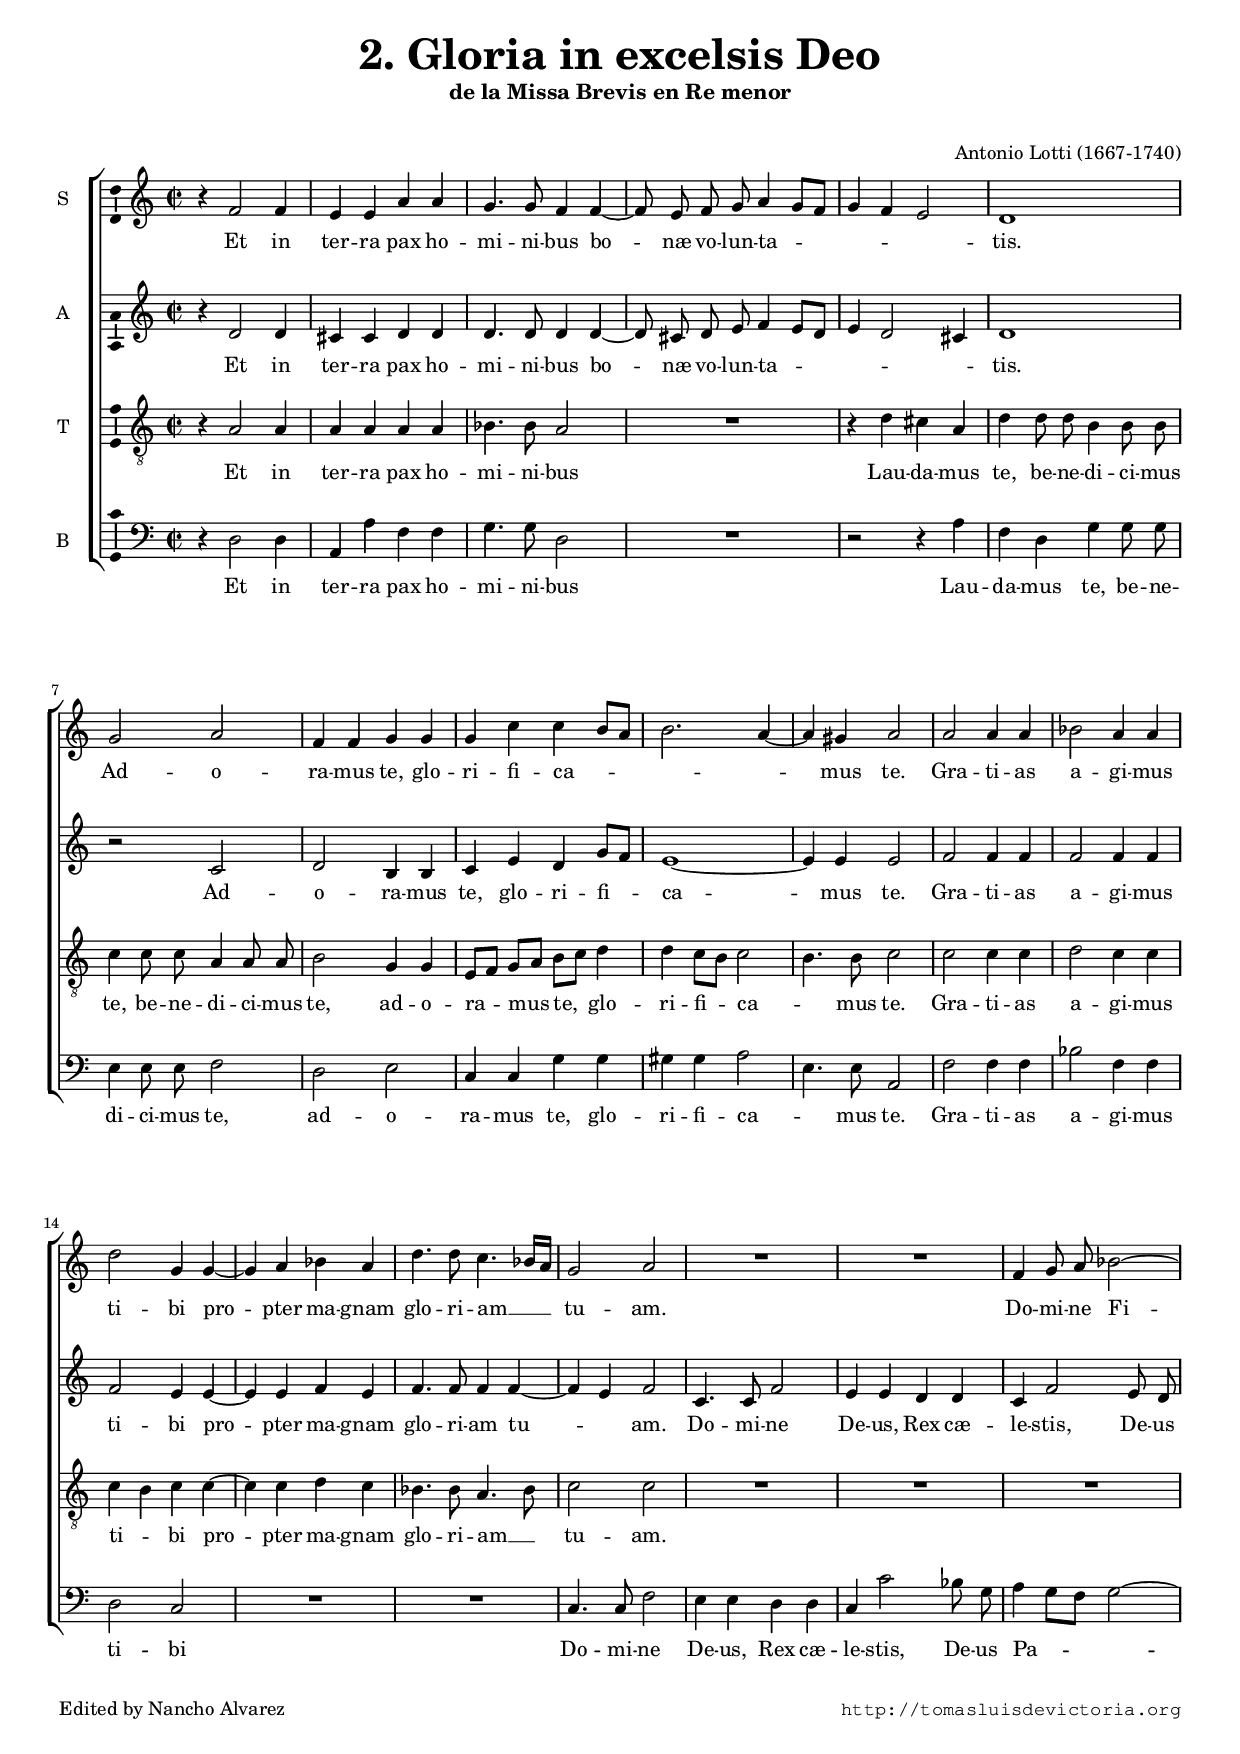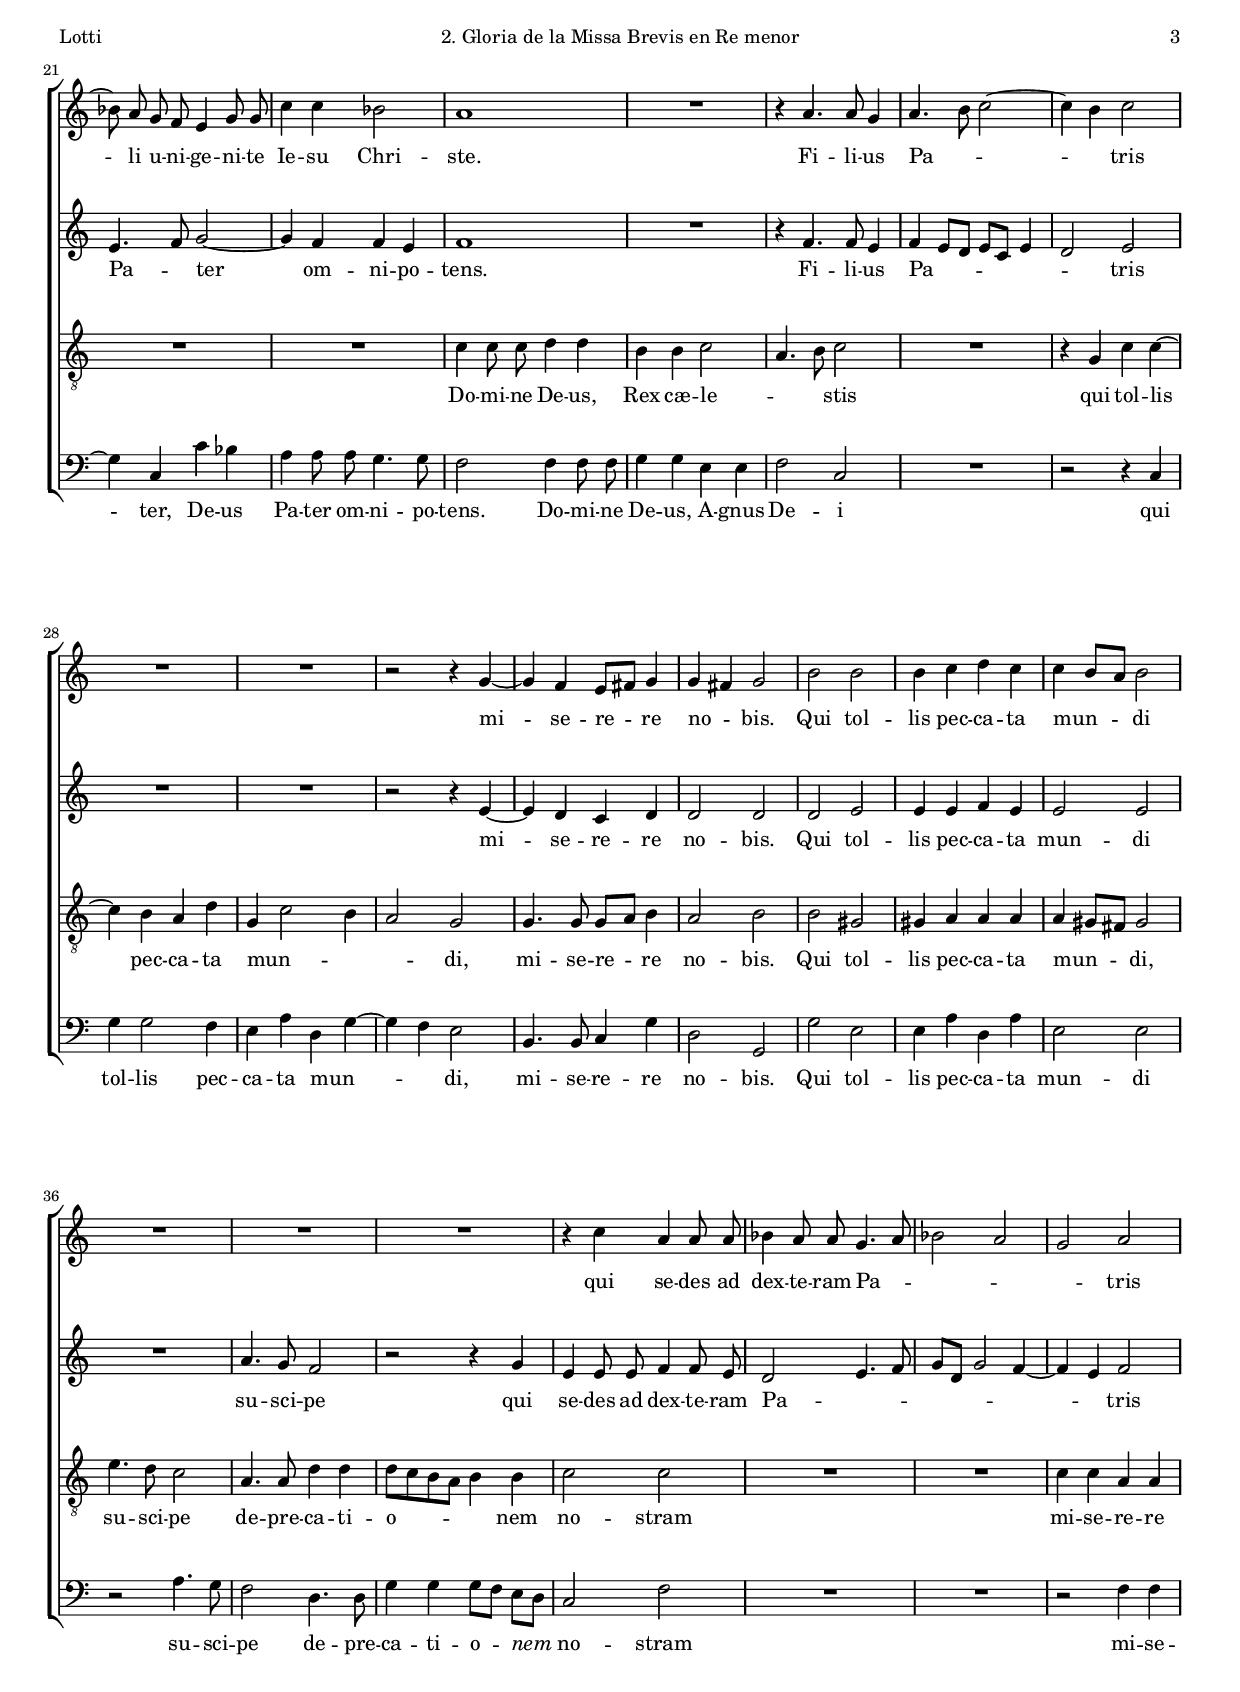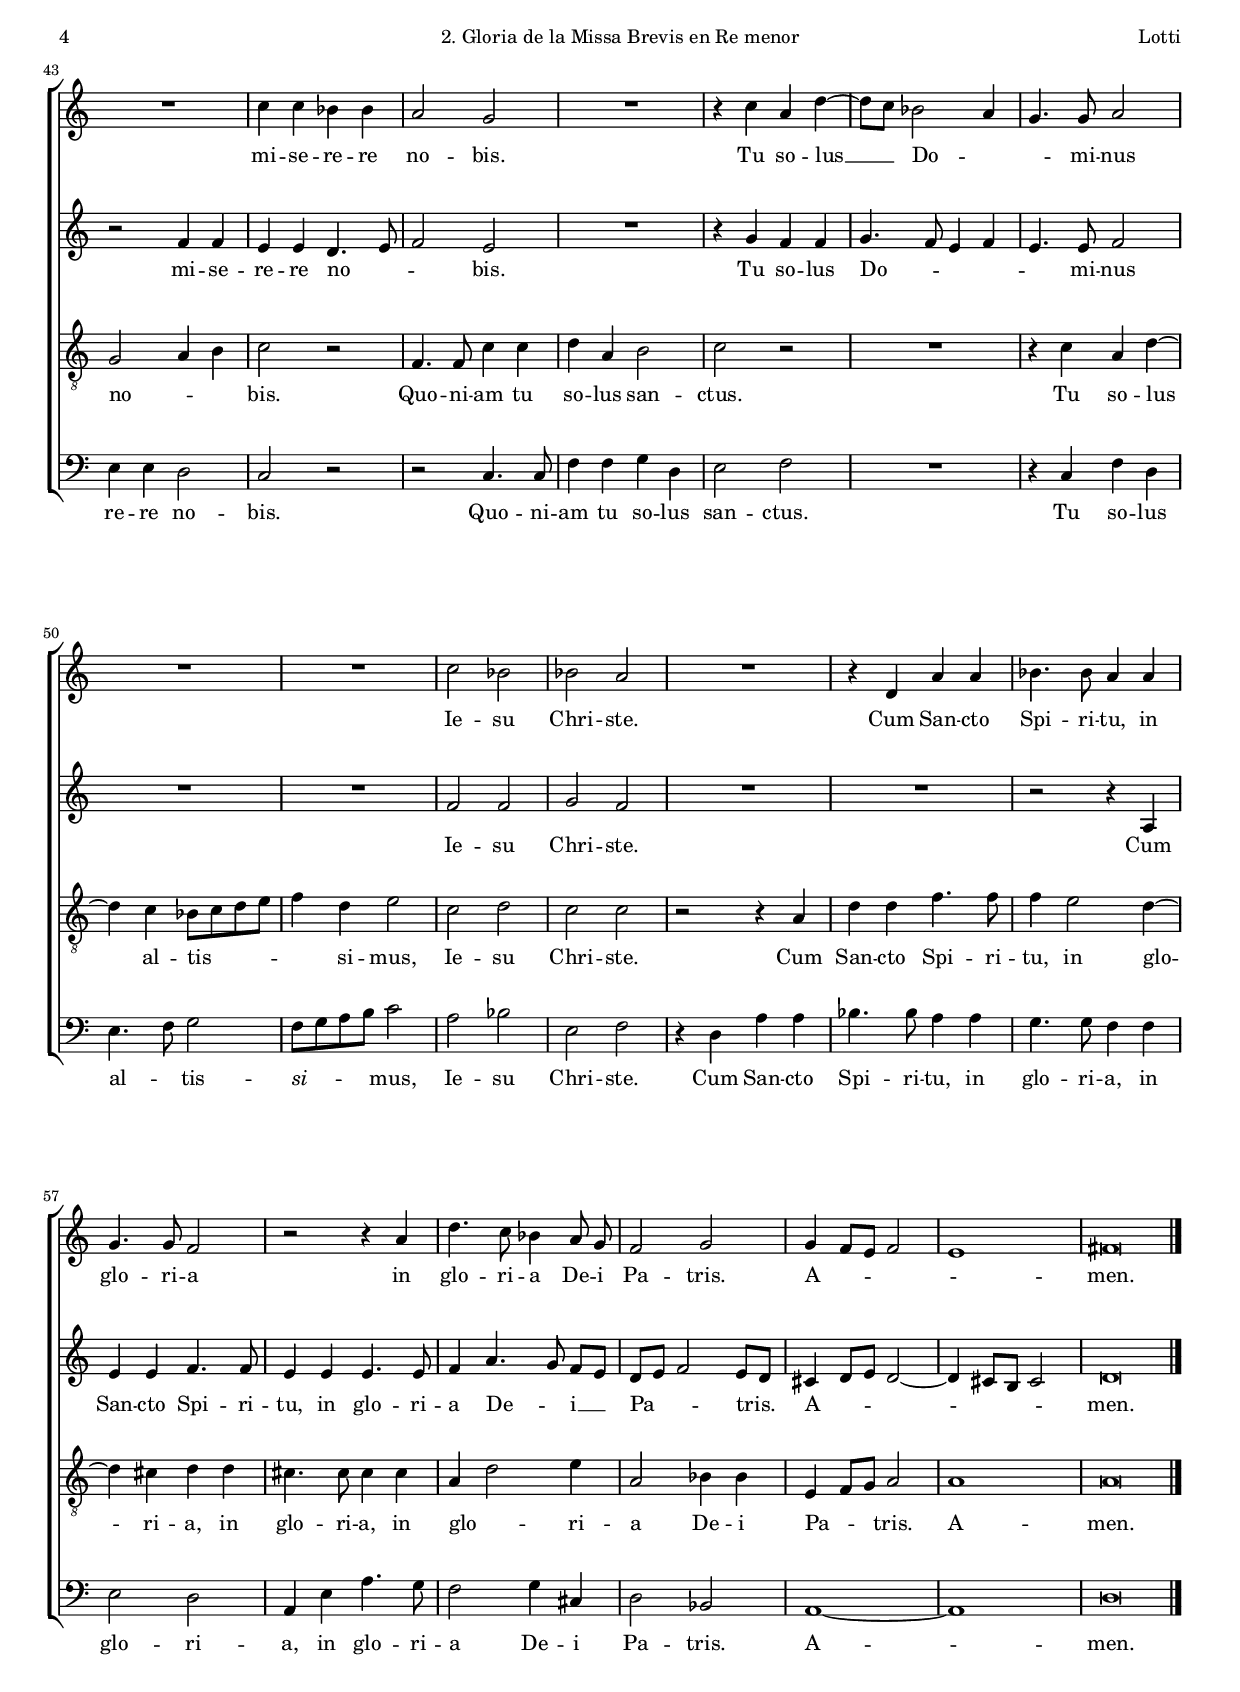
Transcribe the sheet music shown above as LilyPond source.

\version "2.18.0"

#(set-default-paper-size "a4")
#(set-global-staff-size 16.5)
#(ly:set-option 'point-and-click #f)
%mobile -s16.0 -i0.5

italicas=\override LyricText.font-shape = #'italic
rectas=\override LyricText.font-shape = #'upright
ss=\once \set suggestAccidentals = ##t
mtempo={\tempo 4 = 120}
mtempob={\tempo 4 = 60}


htitle="2. Gloria de la Missa Brevis en Re menor"
hcomposer="Lotti"

% messa del primo tuono
% valores a la mitad, salvo benedictus, a la cuarta parte
% armadura sin bemol

\header {
	title=\markup{\fontsize #3 "2. Gloria in excelsis Deo"} 
	subtitle="de la Missa Brevis en Re menor"
	subsubtitle=\markup{\column{" "}}
	composer="Antonio Lotti (1667-1740)"
        pdfauthor=\composer
	%opus="(-)"
	%poet=\markup{}
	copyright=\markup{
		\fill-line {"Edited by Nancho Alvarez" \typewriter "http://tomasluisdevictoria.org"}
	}
%	tagline=""
}


global =  {\time  2/2 \key c \major  \skip 1*63 \bar "|."}

cantus = \relative c'{
        r4 f2 f4
        e4 e a a
        g4. g8 f4 f ~
        f8 e f g a4 g8[ f]
        g4 f e2
        d1
        g2 a
        f4 f g g
        g c c b8[ a]
        b2. a4 ~
        a4 gis a2
        a a4 a
        bes2 a4 a
        d2 g,4 g ~
        g a bes a
        d4. d8 c4. bes16[ a]
        g2 a
        R1*2
        f4 g8 a bes2 ~
        bes8 a g f e4 g8 g
        c4 c bes2
        a1
        R1
        r4 a4. a8 g4
        a4. b8 c2 ~
        c4 b c2
        R1*2
        r2 r4 g ~
        g f e8[ fis] g4
        g fis g2
        b b
        b4 c d c
        c4 b8[ a] b2
        R1*3
        r4 c4 a a8 a
        bes4 a8 a g4. a8
        bes2 a
        g2 a
        R1
        c4 c bes bes
        a2 g
        R1
        r4 c a d ~
        d8[ c] bes2 a4
        g4. g8 a2
        R1*2
        c2 bes
        bes a
        R1
        r4 d, a' a
        bes4. bes8 a4 a
        g4. g8 f2
        r2 r4 a
        d4. c8 bes4 a8 g
        f2 g
        g4 f8[ e] f2
        e1
        fis\breve*1/2
}

altus = \relative c'{
        r4 d2 d4
        cis4 cis d d
        d4. d8 d4 d ~
        d8 cis d e f4 e8[ d] 
        e4 d2 cis4
        d1
        r2 c
        d b4 b
        c e d g8[ f]
        e1 ~
        e4 e e2
        f2 f4 f
        f2 f4 f
        f2 e4 e ~
        e e f e
        f4. f8 f4 f ~
        f e f2
        c4. c8 f2
        e4 e d d
        c4 f2 e8 d
        e4. f8 g2 ~
        g4 f f e
        f1
        R1
        r4 f4. f8 e4
        f4 e8[ d] e[ c] e4
        d2 e
        R1*2
        r2 r4 e ~
        e d c d
        d2 d
        d e
        e4 e f e
        e2 e
        R1
        a4. g8 f2
        r2 r4 g
        e4 e8 e f4 f8 e
        d2 e4. f8
        g8[ d] g2 f4 ~
        f4 e f2
        r2 f4 f
        e e d4. e8
        f2 e
        R1
        r4 g f f
        g4. f8 e4 f
        e4. e8 f2
        R1*2
        f2 f
        g f
        R1*2
        r2 r4 a,
        e'4 e f4. f8
        e4 e e4. e8
        f4 a4. g8 f[ e]
        d8[ e] f2 e8[ d]
        cis4 d8[ e] d2 ~
        d4 cis8[ b] cis2
        d\breve*1/2
}

tenor = \relative c'{
        r4 a2 a4
        a a a a
        bes4. bes8 a2
        R1
        r4 d cis a
        d4 d8 d b4 b8 b
        c4 c8 c a4 a8 a
        b2 g4 g
        e8[ f] g[ a] b[ c] d4
        d c8[ b] c2
        b4. b8 c2
        c c4 c
        d2 c4 c
        c b c c ~
        c c d c
        bes4. bes8 a4. bes8
        c2 c
        R1*5
        c4 c8 c d4 d
        b4 b c2
        a4. b8 c2
        R1
        r4 g c c ~
        c b a d
        g,4 c2 b4
        a2 g
        g4. g8 g8[ a] b4
        a2 b
        b gis
        gis4 a a a
        a4 gis8[ fis] gis2
        e'4. d8 c2
        a4. a8 d4 d
        d8[ c b a] b4 b
        c2 c
        R1*2
        c4 c a a
        g2 a4 b
        c2 r
        f,4. f8 c'4 c
        d a b2
        c r
        R1
        r4 c a d ~
        d c bes8[ c d e]
        f4 d e2
        c d
        c c
        r2 r4 a
        d d f4. f8 
        f4 e2 d4 ~
        d cis d d
        cis4. cis8 cis4 cis
        a4 d2 e4
        a,2 bes4 bes
        e,4 f8[ g] a2
        a1
        a\breve*1/2
}

bassus = \relative c{
        r4 d2 d4
        a4 a' f f
        g4. g8 d2
        R1
        r2 r4 a'
        f d g g8 g
        e4 e8 e f2
        d e
        c4 c g' g
        gis gis a2
        e4. e8 a,2
        f'2 f4 f
        bes2 f4 f
        d2 c
        R1*2
        c4. c8 f2
        e4 e d d
        c4 c'2 bes8 g
        a4 g8[ f] g2 ~
        g4 c, c' bes
        a a8 a g4. g8
        f2 f4 f8 f
        g4 g e e
        f2 c
        R1
        r2 r4 c
        g'4 g2 f4 
        e a d, g ~
        g f e2
        b4. b8 c4 g'
        d2 g,
        g' e
        e4 a d, a'
        e2 e
        r2 a4. g8
        f2 d4. d8 
        g4 g g8[ f] e[ d] % g[ f e]
        c2 f
        R1*2
        r2 f4 f
        e e d2
        c r
        r c4. c8
        f4 f g d
        e2 f
        R1
        r4 c f d
        e4. f8 g2
        f8[ g a b] c2
        a bes
        e, f
        r4 d a' a
        bes4. bes8 a4 a
        g4. g8 f4 f
        e2 d
        a4 e' a4. g8
        f2 g4 cis,
        d2 bes
        a1 ~
        a
        d\breve*1/2
}


textocantus=\lyricmode {
Et in ter -- ra pax ho -- mi -- ni -- bus
bo -- næ vo -- lun -- ta -- _ _ _ _ tis.
Ad -- o -- ra -- mus te,
glo -- ri -- fi -- ca -- _ _ _ mus te.
Gra -- ti -- as a -- gi -- mus ti -- bi
pro -- pter ma -- gnam glo -- ri -- am __ _ tu -- am.
Do -- mi -- ne Fi -- li u -- ni -- ge -- ni -- te
Ie -- su Chri -- ste.
Fi -- li -- us Pa -- _ _ _ tris
mi -- se -- re -- re no -- _ bis.
Qui tol -- lis pec -- ca -- ta mun -- _ di
qui se -- des ad dex -- te -- ram Pa -- _ _ _ _ tris
mi -- se -- re -- re no -- bis.
Tu so -- lus __ Do -- _ _ mi -- nus
Ie -- su Chri -- ste.
Cum San -- cto Spi -- ri -- tu,
in glo -- ri -- a
in glo -- ri -- a De -- i Pa -- tris.
A -- _ _ _ men.
}

textoaltus=\lyricmode {
Et in ter -- ra pax ho -- mi -- ni -- bus 
bo -- næ vo -- lun -- ta -- _ _ _ _ tis.
Ad -- o -- ra -- mus te,
glo -- ri -- fi -- ca -- mus te.
Gra -- ti -- as a -- gi -- mus ti -- bi
pro -- pter ma -- gnam glo -- ri -- am tu -- _ am.
Do -- mi -- ne De -- us,
Rex cæ -- le -- stis,
De -- us Pa -- _ ter om -- ni -- po -- tens.
Fi -- li -- us Pa -- _ _ _ _ tris
mi -- se -- re -- re no -- bis.
Qui tol -- lis pec -- ca -- ta mun -- di
su -- sci -- pe
qui se -- des ad dex -- te -- ram
Pa -- _ _ _ _ _ _ tris
mi -- se -- re -- re no -- _ _ bis.
Tu so -- lus Do -- _ _ _ _ mi -- nus
Ie -- su Chri -- ste.
Cum San -- cto Spi -- ri -- tu,
in glo -- ri -- a De -- _ i __ Pa -- _ tris.
A -- _ _ _ _ men.
}


textotenor=\lyricmode {
Et in ter -- ra pax ho -- mi -- ni -- bus
Lau -- da -- mus te,
be -- ne -- di -- ci -- mus te,
be -- ne -- di -- ci -- mus te,
ad -- o -- ra -- mus te,
glo -- ri -- fi -- ca -- _ mus te.
Gra -- ti -- as a -- gi -- mus ti -- _ bi
pro -- pter ma -- gnam glo -- ri -- am __ _ tu -- am.
Do -- mi -- ne De -- us,
Rex cæ -- le -- _ _ stis
qui tol -- lis pec -- ca -- ta mun -- _ _ _ di,
mi -- se -- re -- re no -- bis.
Qui tol -- lis pec -- ca -- ta mun -- _ di,
su -- sci -- pe
de -- pre -- ca -- ti -- o -- _ nem no -- stram
mi -- se -- re -- re no -- _ _ bis.
Quo -- ni -- am tu so -- lus san -- ctus.
Tu so -- lus al -- tis -- _ si -- mus,
Ie -- su Chri -- ste.
Cum San -- cto Spi -- ri -- tu,
in glo -- ri -- a,
in glo -- ri -- a,
in glo -- _ ri -- a De -- i Pa -- _ tris.
A -- men.
}


textobassus=\lyricmode { 
Et in ter -- ra pax ho -- mi -- ni -- bus
Lau -- da -- mus te,
be -- ne -- di -- ci -- mus te,
ad -- o -- ra -- mus te,
glo -- ri -- fi -- ca -- _ mus te.
Gra -- ti -- as a -- gi -- mus ti -- bi
Do -- mi -- ne De -- us,
Rex cæ -- le -- stis,
De -- us Pa -- _ _ ter,
De -- us Pa -- ter om -- ni -- po -- tens.
Do -- mi -- ne De -- us,
A -- gnus De -- i
qui tol -- lis pec -- ca -- ta mun -- _ _ di,
mi -- se -- re -- re no -- bis.
Qui tol -- lis pec -- ca -- ta mun -- di
su -- sci -- pe
de -- pre -- ca -- ti -- o -- \italicas nem \rectas no -- stram % _ nem
mi -- se -- re -- re no -- bis.
Quo -- ni -- am tu so -- lus san -- ctus.
Tu so -- lus al -- _ tis -- \italicas si -- \rectas mus, % _ _ _ si
Ie -- su Chri -- ste.
Cum San -- cto Spi -- ri -- tu,
in glo -- ri -- a,
in glo -- ri -- a,
in glo -- ri -- a De -- i
Pa -- tris.
A -- men.
}


\score {\transpose c' c'{
\new ChoirStaff<<

	\new Staff <<\global
	\new Voice="v1" {
		\set Staff.instrumentName="S "
		\clef "treble"
		\cantus }
	\new Lyrics \lyricsto "v1" {\textocantus }
	>>

	\new Staff <<\global
	\new Voice="v2" {
		\set Staff.instrumentName="A "
		\clef "treble"
		\altus }
	\new Lyrics \lyricsto "v2" {\textoaltus }
	>>
	
	\new Staff <<\global
	\new Voice="v3" {
		\set Staff.instrumentName="T "
		\clef "G_8"
		\tenor }
	\new Lyrics \lyricsto "v3" {\textotenor }
	>>

	\new Staff <<\global
	\new Voice="v4" {
		\set Staff.instrumentName="B "
		\clef "bass"
		\bassus }
	\new Lyrics \lyricsto "v4" {\textobassus }
	>>
	
>>

	} % transpose

\layout{ 
	\context {\Lyrics 
		\override VerticalAxisGroup.staff-affinity = #UP
		\override VerticalAxisGroup.nonstaff-relatedstaff-spacing =
			#'((basic-distance . 0) (minimum-distance . 0) (padding . 1))
		%\override LyricText.font-size = #1.2
		\override LyricHyphen.minimum-distance = #0.5
	}
	\context {\Score 
		tempoHideNote = ##t
		\override BarNumber.padding = #2 
	}
	\context {\Voice 
		%melismaBusyProperties = #'()
		autoBeaming = ##f
	}
	\context {\Staff 
                %\RemoveEmptyStaves
                %\override VerticalAxisGroup.remove-first = ##t
		\override VerticalAxisGroup.staff-staff-spacing =
			#'((basic-distance . 12) (minimum-distance . 0) (padding . 1))
		\consists Ambitus_engraver 
		\override LigatureBracket.padding = #1
	}
}

%\midi { \mtempo }

}


\paper{
	evenHeaderMarkup=\markup  \fill-line { \fromproperty #'page:page-number-string \htitle \hcomposer }
	oddHeaderMarkup= \markup  \fill-line { \on-the-fly #not-first-page \hcomposer \on-the-fly #not-first-page \htitle \on-the-fly #not-first-page \fromproperty #'page:page-number-string }
	%system-count=20
	%page-count = 8
	ragged-last-bottom = ##f
	indent=0.7\cm
	system-system-spacing =
	#'((basic-distance . 20) (minimum-distance . 0) (padding . 5))
	top-system-spacing = % header
	#'((basic-distance . 8) (minimum-distance . 0) (padding . 0))
	last-bottom-spacing = % footer
	#'((basic-distance . 12) (minimum-distance . 0) (padding . 0))


first-page-number=2
oddHeaderMarkup=\markup \fill-line {\hcomposer \htitle \fromproperty #'page:page-number-string }
evenHeaderMarkup=\markup \fill-line {\on-the-fly #not-first-page \fromproperty #'page:page-number-string \on-the-fly #not-first-page \htitle \on-the-fly #not-first-page \hcomposer }
}